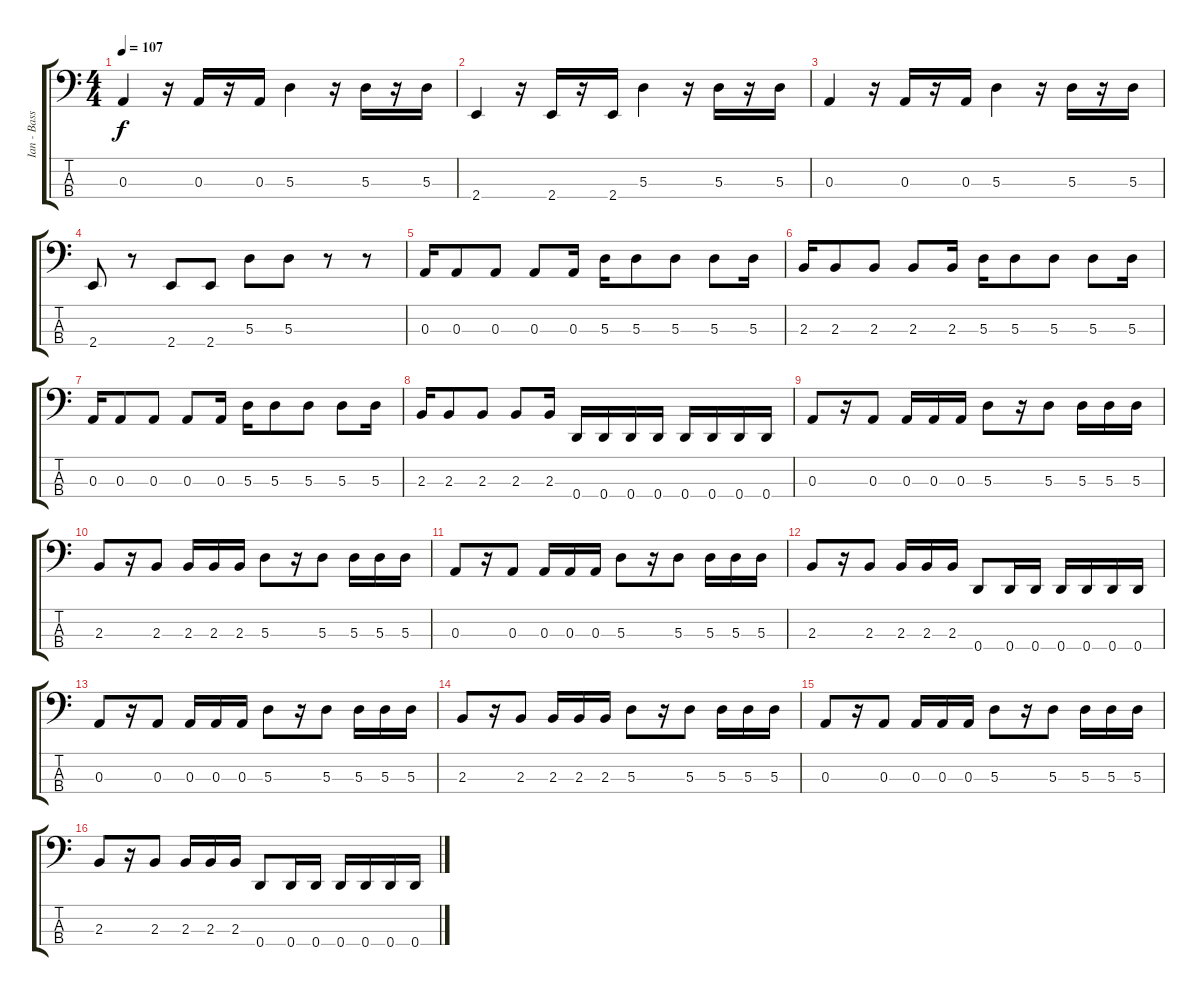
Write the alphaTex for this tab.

\track ("Ian - Bass" "Ian - Bass") {instrument electricbasspick}
\staff {score tabs}
\tuning (G2 D2 A1 D1) {hide}
\ts (4 4)
\tempo 107
\clef f4
\ks c
0.3.4{dy f} r.16 0.3.16 r.16 0.3.16 5.3.4 r.16 5.3.16 r.16 5.3.16 |
2.4.4 r.16 2.4.16 r.16 2.4.16 5.3.4 r.16 5.3.16 r.16 5.3.16 |
0.3.4 r.16 0.3.16 r.16 0.3.16 5.3.4 r.16 5.3.16 r.16 5.3.16 |
2.4.8 r.8 2.4.8 2.4.8 5.3.8 5.3.8 r.8 r.8 |
0.3.16 0.3.8 0.3.8 0.3.8 0.3.16 5.3.16 5.3.8 5.3.8 5.3.8 5.3.16 |
2.3.16 2.3.8 2.3.8 2.3.8 2.3.16 5.3.16 5.3.8 5.3.8 5.3.8 5.3.16 |
0.3.16 0.3.8 0.3.8 0.3.8 0.3.16 5.3.16 5.3.8 5.3.8 5.3.8 5.3.16 |
2.3.16 2.3.8 2.3.8 2.3.8 2.3.16 0.4.16 0.4.16 0.4.16 0.4.16 0.4.16 0.4.16 0.4.16 0.4.16 |
0.3.8 r.16 0.3.8 0.3.16 0.3.16 0.3.16 5.3.8 r.16 5.3.8 5.3.16 5.3.16 5.3.16 |
2.3.8 r.16 2.3.8 2.3.16 2.3.16 2.3.16 5.3.8 r.16 5.3.8 5.3.16 5.3.16 5.3.16 |
0.3.8 r.16 0.3.8 0.3.16 0.3.16 0.3.16 5.3.8 r.16 5.3.8 5.3.16 5.3.16 5.3.16 |
2.3.8 r.16 2.3.8 2.3.16 2.3.16 2.3.16 0.4.8 0.4.16 0.4.16 0.4.16 0.4.16 0.4.16 0.4.16 |
0.3.8 r.16 0.3.8 0.3.16 0.3.16 0.3.16 5.3.8 r.16 5.3.8 5.3.16 5.3.16 5.3.16 |
2.3.8 r.16 2.3.8 2.3.16 2.3.16 2.3.16 5.3.8 r.16 5.3.8 5.3.16 5.3.16 5.3.16 |
0.3.8 r.16 0.3.8 0.3.16 0.3.16 0.3.16 5.3.8 r.16 5.3.8 5.3.16 5.3.16 5.3.16 |
2.3.8 r.16 2.3.8 2.3.16 2.3.16 2.3.16 0.4.8 0.4.16 0.4.16 0.4.16 0.4.16 0.4.16 0.4.16
